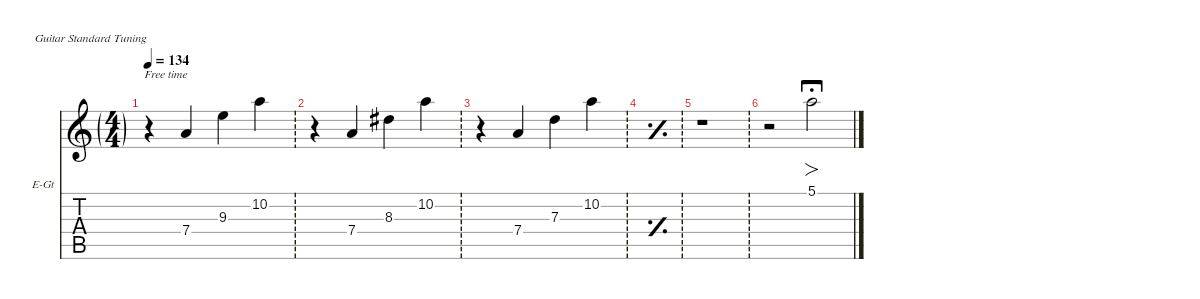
\hideDynamics
\bracketExtendMode nobrackets
\firstSystemTrackNameOrientation horizontal
\otherSystemsTrackNameOrientation horizontal
\track ("E.Guitar" "E-Gt") {multiBarRest instrument distortionguitar}
\staff {score tabs}
\tuning (E4 B3 G3 D3 A2 E2)
\ts (4 4)
\ft
\tempo 134
\clef g2
\ks aminor
r.4{dy f} 7.4.4{dy pp} 9.3.4 10.2.4 |
\ft
r.4 7.4.4 8.3.4 10.2.4 |
\ft
r.4 7.4.4 7.3.4 10.2.4 |
\ft
\simile simple
|
\ft
\simile none
r.1 |
\ft
r.2 5.1.2{fo fermata (long 0.8)}
